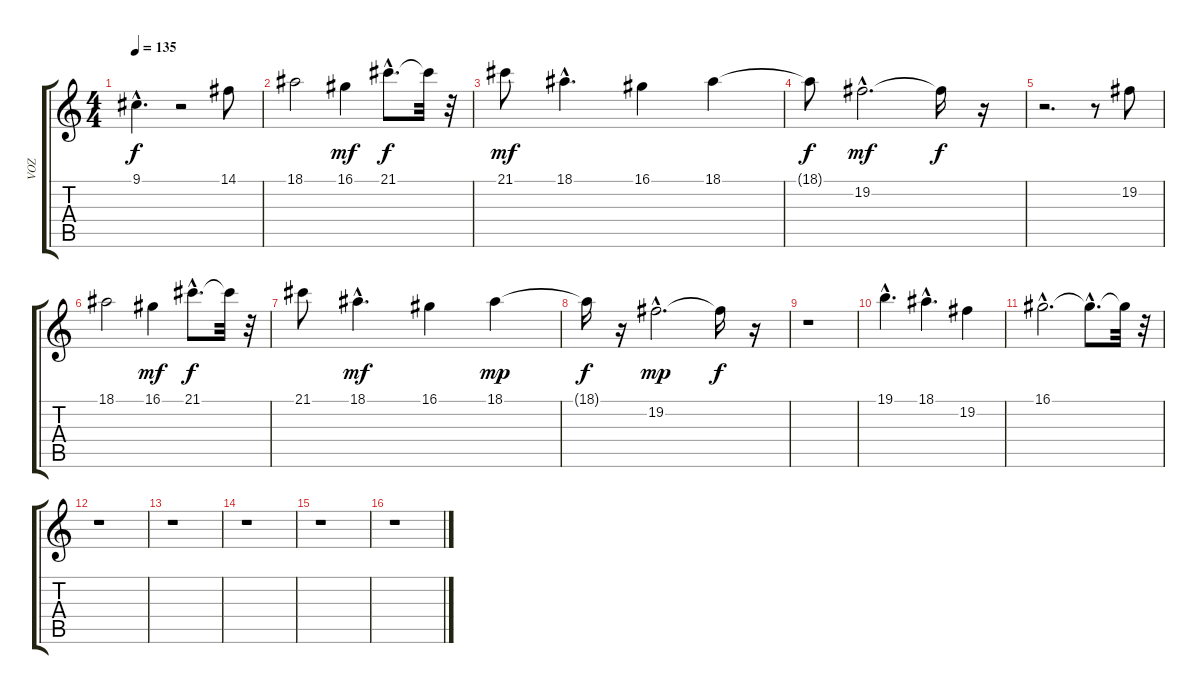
\track ("VOZ" "VOZ") {instrument violin}
\staff {score tabs}
\tuning (E4 B3 G3 D3 A2 E2) {hide}
\ts (4 4)
\tempo 135
\clef g2
\ks c
9.1{hac t}.4{d dy f} r.2 14.1.8 |
18.1.2 16.1.4{dy mf} 21.1{hac}.8{d dy f} 21.1{t}.32 r.32 |
21.1.8{dy mf} 18.1{hac}.4{d} 16.1.4 18.1.4 |
18.1{t}.8{dy f} 19.2{hac}.2{d dy mf} 19.2{t}.16{dy f} r.16 |
r.2{d} r.8 19.2.8 |
18.1.2 16.1.4{dy mf} 21.1{hac}.8{d dy f} 21.1{t}.32 r.32 |
21.1.8 18.1{hac}.4{d dy mf} 16.1.4 18.1.4{dy mp} |
18.1{t}.16{dy f} r.16 19.2{hac}.2{d dy mp} 19.2{t}.16{dy f} r.16 |
r.1 |
19.1{hac}.4{d} 18.1{hac}.4{d} 19.2.4 |
16.1{hac}.2{d} 16.1{hac t}.8{d} 16.1{t}.32 r.32 |
r.1 |
r.1 |
r.1 |
r.1 |
r.1
